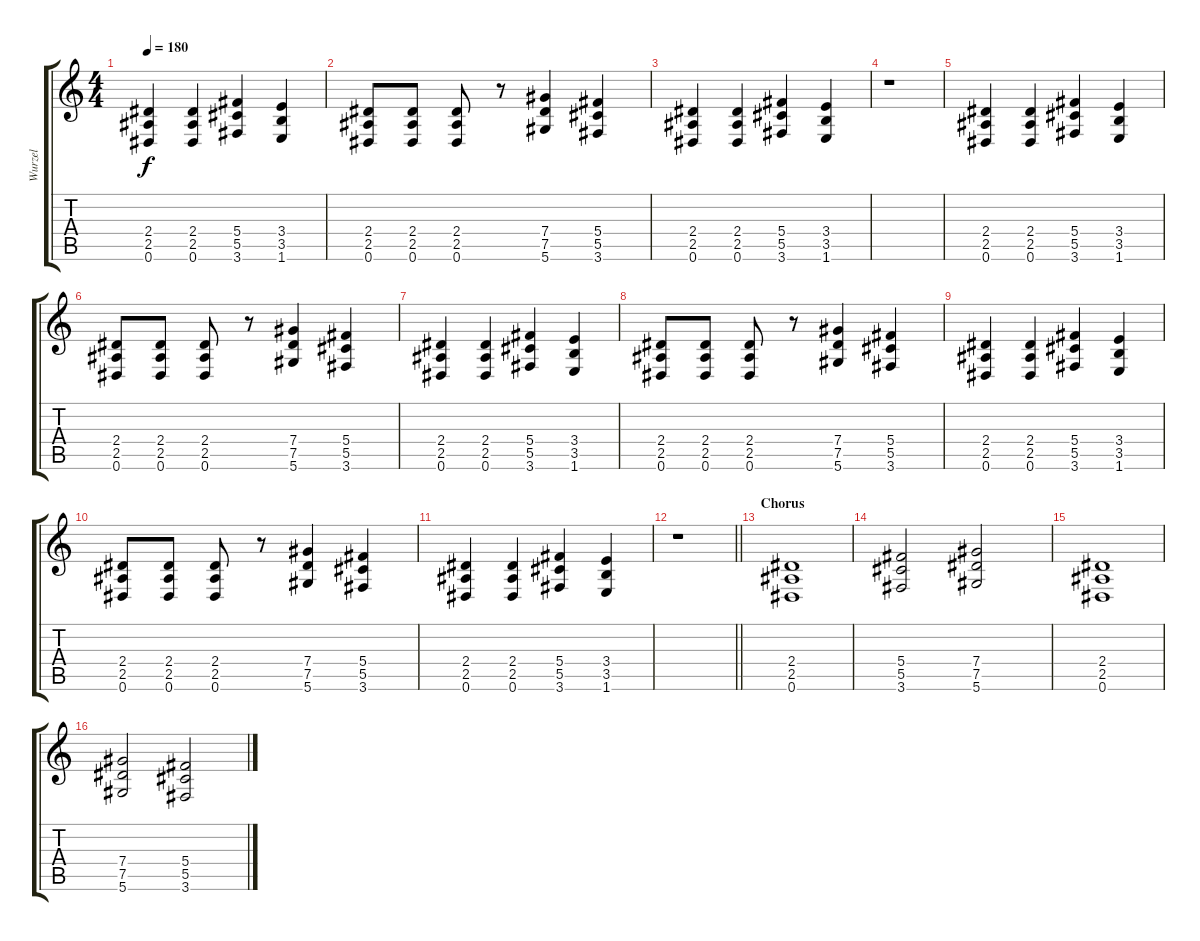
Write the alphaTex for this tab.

\track ("Wurzel" "Wurzel") {instrument distortionguitar}
\staff {score tabs}
\tuning (Eb4 Bb3 Gb3 Db3 Ab2 Eb2) {hide}
\ts (4 4)
\tempo 180
\clef g2
\ks c
(2.4 2.5 0.6).4{dy f} (2.4 2.5 0.6).4 (5.4 5.5 3.6).4 (3.4 3.5 1.6).4 |
(2.4 2.5 0.6).8 (2.4 2.5 0.6).8 (2.4 2.5 0.6).8 r.8 (7.4 7.5 5.6).4 (5.4 5.5 3.6).4 |
(2.4 2.5 0.6).4 (2.4 2.5 0.6).4 (5.4 5.5 3.6).4 (3.4 3.5 1.6).4 |
r.1 |
(2.4 2.5 0.6).4 (2.4 2.5 0.6).4 (5.4 5.5 3.6).4 (3.4 3.5 1.6).4 |
(2.4 2.5 0.6).8 (2.4 2.5 0.6).8 (2.4 2.5 0.6).8 r.8 (7.4 7.5 5.6).4 (5.4 5.5 3.6).4 |
(2.4 2.5 0.6).4 (2.4 2.5 0.6).4 (5.4 5.5 3.6).4 (3.4 3.5 1.6).4 |
(2.4 2.5 0.6).8 (2.4 2.5 0.6).8 (2.4 2.5 0.6).8 r.8 (7.4 7.5 5.6).4 (5.4 5.5 3.6).4 |
(2.4 2.5 0.6).4 (2.4 2.5 0.6).4 (5.4 5.5 3.6).4 (3.4 3.5 1.6).4 |
(2.4 2.5 0.6).8 (2.4 2.5 0.6).8 (2.4 2.5 0.6).8 r.8 (7.4 7.5 5.6).4 (5.4 5.5 3.6).4 |
(2.4 2.5 0.6).4 (2.4 2.5 0.6).4 (5.4 5.5 3.6).4 (3.4 3.5 1.6).4 |
\barLineRight lightlight
r.1 |
\section ("" "Chorus")
(2.4 2.5 0.6).1 |
(5.4 5.5 3.6).2 (7.4 7.5 5.6).2 |
(2.4 2.5 0.6).1 |
(7.4 7.5 5.6).2 (5.4 5.5 3.6).2
